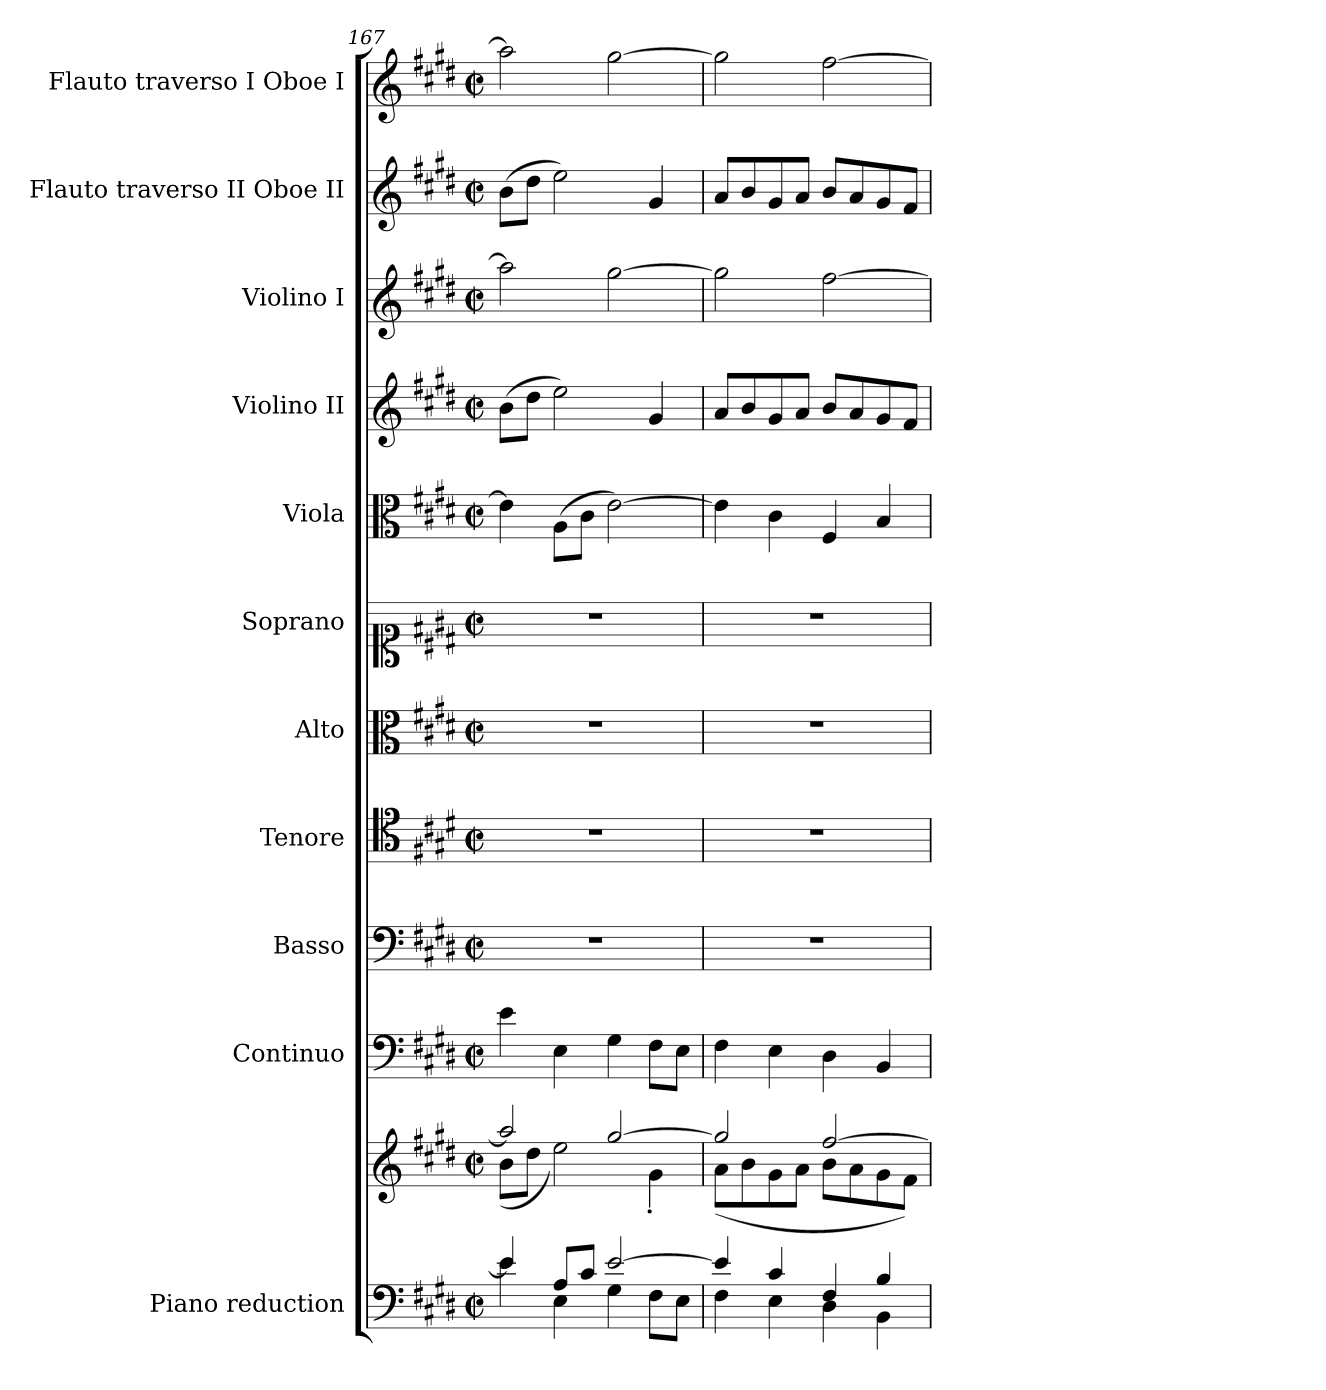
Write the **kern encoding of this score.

**kern	**kern	**kern	**kern	**kern	**kern	**kern	**kern	**kern	**kern	**kern	**kern
*part11	*part11	*part10	*part9	*part8	*part7	*part6	*part5	*part4	*part3	*part2	*part1
*staff12	*staff11	*staff10	*staff9	*staff8	*staff7	*staff6	*staff5	*staff4	*staff3	*staff2	*staff1
*I"Piano reduction	*	*I"Continuo	*I"Basso	*I"Tenore	*I"Alto	*I"Soprano	*I"Viola	*I"Violino II	*I"Violino I	*I"Flauto traverso II Oboe II	*I"Flauto traverso I Oboe I
*I'Pno	*	*	*	*	*	*	*	*	*	*I'Ob	*I'Ob
*clefF4	*clefG2	*clefF4	*clefF4	*clefC4	*clefC3	*clefC1	*clefC3	*clefG2	*clefG2	*clefG2	*clefG2
*k[f#c#g#d#]	*k[f#c#g#d#]	*k[f#c#g#d#]	*k[f#c#g#d#]	*k[f#c#g#d#]	*k[f#c#g#d#]	*k[f#c#g#d#]	*k[f#c#g#d#]	*k[f#c#g#d#]	*k[f#c#g#d#]	*k[f#c#g#d#]	*k[f#c#g#d#]
*M2/2	*M2/2	*M2/2	*M2/2	*M2/2	*M2/2	*M2/2	*M2/2	*M2/2	*M2/2	*M2/2	*M2/2
*met(c|)	*met(c|)	*met(c|)	*met(c|)	*met(c|)	*met(c|)	*met(c|)	*met(c|)	*met(c|)	*met(c|)	*met(c|)	*met(c|)
=167	=167	=167	=167	=167	=167	=167	=167	=167	=167	=167	=167
*^	*^	*	*	*	*	*	*	*	*	*	*
4e/]	4e\	2aa/]	(<8b\L	4e\	1r	1r	1r	1r	4e\]	(>8b\L	2aa\]	(>8b\L	2aa\]
.	.	.	8dd#\J	.	.	.	.	.	.	8dd#\J	.	8dd#\J	.
8A/L	4E\	.	2ee\)	4E\	.	.	.	.	(>8A\L	2ee\)	.	2ee\)	.
8c#/J	.	.	.	.	.	.	.	.	8c#\J	.	.	.	.
[2e/	4G#\	[2gg#/	.	4G#\	.	.	.	.	[2e\)	.	[2gg#\	.	[2gg#\
.	8F#\L	.	4g#'\	8F#\L	.	.	.	.	.	4g#/	.	4g#/	.
.	8E\J	.	.	8E\J	.	.	.	.	.	.	.	.	.
=168	=168	=168	=168	=168	=168	=168	=168	=168	=168	=168	=168	=168	=168
4e/]	4F#\	2gg#/]	(<8a\L	4F#\	1r	1r	1r	1r	4e\]	8a/L	2gg#\]	8a/L	2gg#\]
.	.	.	8b\	.	.	.	.	.	.	8b/	.	8b/	.
4c#/	4E\	.	8g#\	4E\	.	.	.	.	4c#\	8g#/	.	8g#/	.
.	.	.	8a\J	.	.	.	.	.	.	8a/J	.	8a/J	.
4F#/	4D#\	[2ff#/	8b\L	4D#\	.	.	.	.	4F#/	8b/L	[2ff#\	8b/L	[2ff#\
.	.	.	8a\	.	.	.	.	.	.	8a/	.	8a/	.
4B/	4BB\	.	8g#\	4BB/	.	.	.	.	4B/	8g#/	.	8g#/	.
.	.	.	8f#\J)	.	.	.	.	.	.	8f#/J	.	8f#/J	.
*v	*v	*	*	*	*	*	*	*	*	*	*	*	*
*	*v	*v	*	*	*	*	*	*	*	*	*	*
=	=	=	=	=	=	=	=	=	=	=	=
*-	*-	*-	*-	*-	*-	*-	*-	*-	*-	*-	*-
